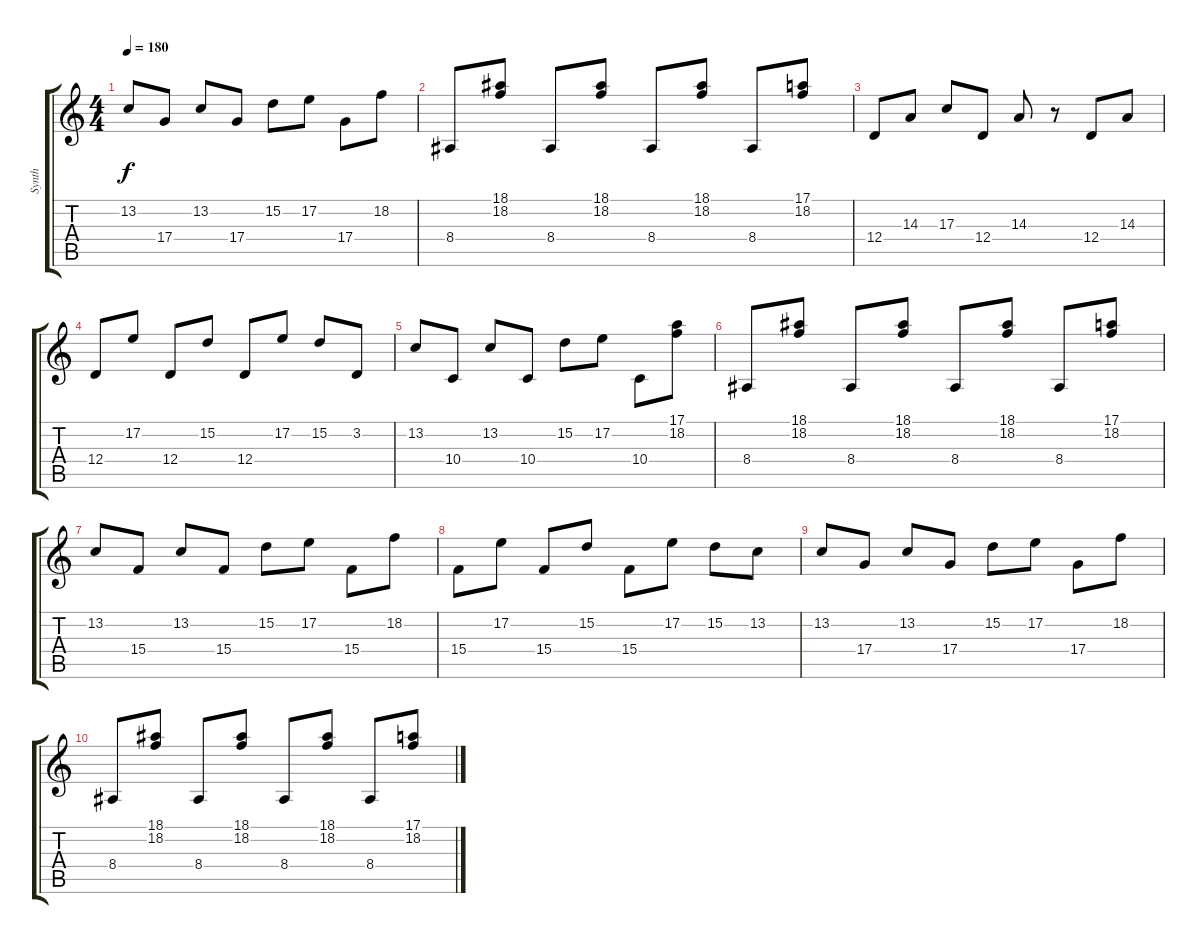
\track ("Synth" "Synth") {instrument lead2sawtooth}
\staff {score tabs}
\tuning (E4 B3 G3 D3 A2 E2) {hide}
\ts (4 4)
\tempo 180
\clef g2
\ks c
13.2.8{dy f} 17.4.8 13.2.8 17.4.8 15.2.8 17.2.8 17.4.8 18.2.8 |
8.4.8 (18.1 18.2).8 8.4.8 (18.1 18.2).8 8.4.8 (18.1 18.2).8 8.4.8 (17.1 18.2).8 |
12.4.8 14.3.8 17.3.8 12.4.8 14.3.8 r.8 12.4.8 14.3.8 |
12.4.8 17.2.8 12.4.8 15.2.8 12.4.8 17.2.8 15.2.8 3.2.8 |
13.2.8 10.4.8 13.2.8 10.4.8 15.2.8 17.2.8 10.4.8 (17.1 18.2).8 |
8.4.8 (18.1 18.2).8 8.4.8 (18.1 18.2).8 8.4.8 (18.1 18.2).8 8.4.8 (17.1 18.2).8 |
13.2.8 15.4.8 13.2.8 15.4.8 15.2.8 17.2.8 15.4.8 18.2.8 |
15.4.8 17.2.8 15.4.8 15.2.8 15.4.8 17.2.8 15.2.8 13.2.8 |
13.2.8 17.4.8 13.2.8 17.4.8 15.2.8 17.2.8 17.4.8 18.2.8 |
8.4.8 (18.1 18.2).8 8.4.8 (18.1 18.2).8 8.4.8 (18.1 18.2).8 8.4.8 (17.1 18.2).8
